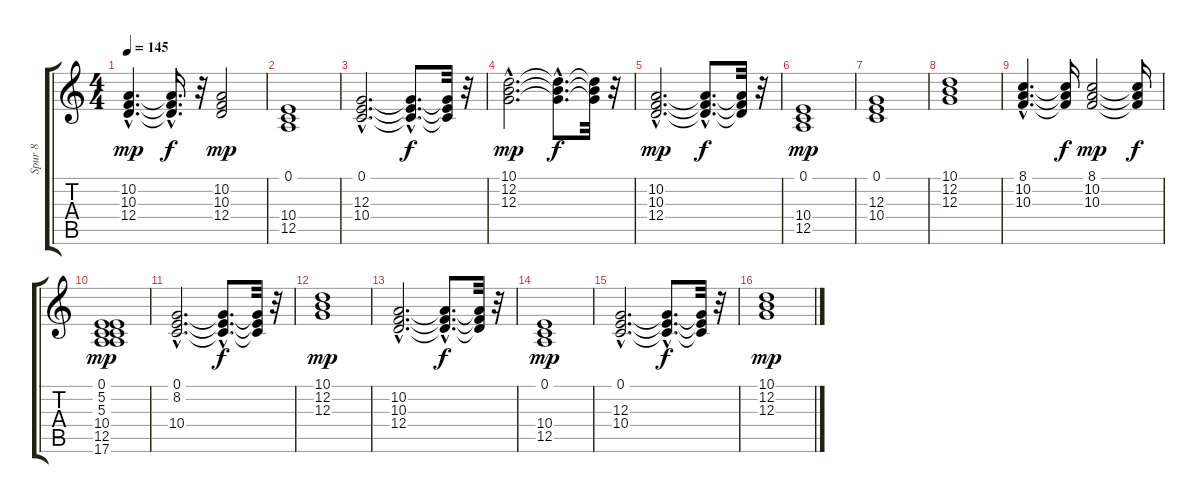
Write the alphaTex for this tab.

\track ("Spur 8" "Spur 8") {instrument synthstrings2}
\staff {score tabs}
\tuning (E4 B3 G3 D3 A2 E2) {hide}
\ts (4 4)
\tempo 145
\clef g2
\ks c
(10.2{hac} 10.3{hac} 12.4{hac}).4{d dy mp} (10.2{hac t} 10.3{hac t} 12.4{hac t}).16{d dy f} r.32 (10.2 10.3 12.4).2{dy mp} |
(0.1 10.4 12.5).1 |
(0.1{hac} 12.3{hac} 10.4{hac}).2{d} (0.1{hac t} 12.3{hac t} 10.4{hac t}).8{d dy f} (0.1{t} 12.3{t} 10.4{t}).32 r.32 |
(10.1{hac} 12.2{hac} 12.3{hac}).2{d dy mp} (10.1{hac t} 12.2{hac t} 12.3{hac t}).8{d dy f} (10.1{t} 12.2{t} 12.3{t}).32 r.32 |
(10.2{hac} 10.3{hac} 12.4{hac}).2{d dy mp} (10.2{hac t} 10.3{hac t} 12.4{hac t}).8{d dy f} (10.2{t} 10.3{t} 12.4{t}).32 r.32 |
(0.1 10.4 12.5).1{dy mp} |
(0.1 12.3 10.4).1 |
(10.1 12.2 12.3).1 |
(8.1{hac} 10.2{hac} 10.3{hac}).4{d} (8.1{t} 10.2{t} 10.3{t}).16{dy f} (8.1 10.2 10.3).2{dy mp} (8.1{t} 10.2{t} 10.3{t}).16{dy f} |
(0.1 5.2 5.3 10.4 12.5 17.6).1{dy mp} |
(0.1{hac} 8.2{hac} 10.4{hac}).2{d} (0.1{hac t} 8.2{hac t} 10.4{hac t}).8{d dy f} (0.1{t} 8.2{t} 10.4{t}).32 r.32 |
(10.1 12.2 12.3).1{dy mp} |
(10.2{hac} 10.3{hac} 12.4{hac}).2{d} (10.2{hac t} 10.3{hac t} 12.4{hac t}).8{d dy f} (10.2{t} 10.3{t} 12.4{t}).32 r.32 |
(0.1 10.4 12.5).1{dy mp} |
(0.1{hac} 12.3{hac} 10.4{hac}).2{d} (0.1{hac t} 12.3{hac t} 10.4{hac t}).8{d dy f} (0.1{t} 12.3{t} 10.4{t}).32 r.32 |
(10.1 12.2 12.3).1{dy mp}
